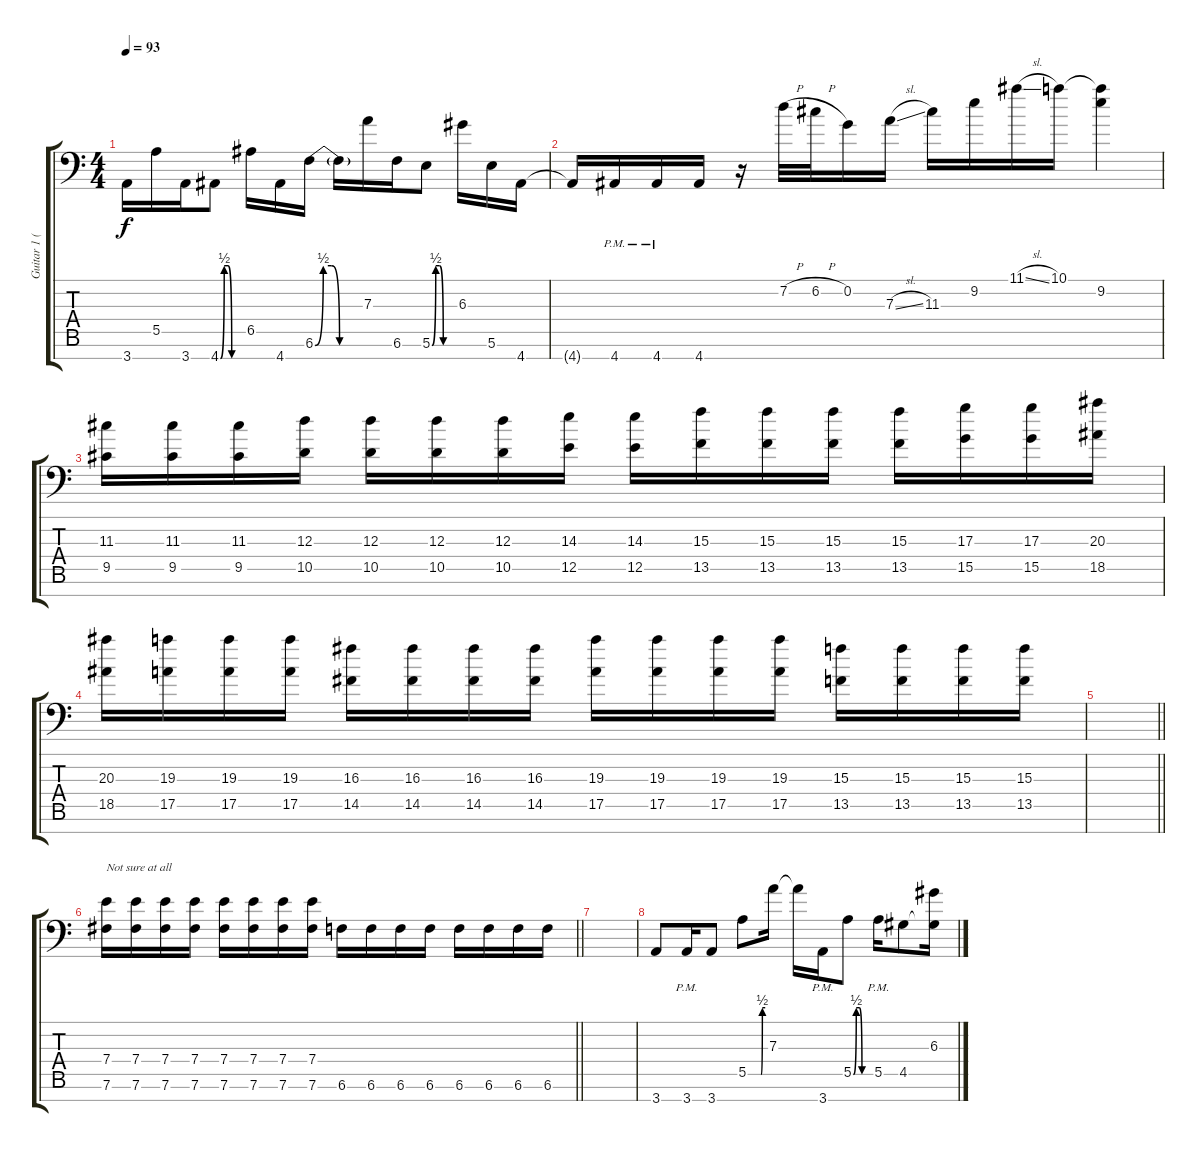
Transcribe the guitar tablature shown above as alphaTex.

\track ("Guitar 1 (2nd to 8th string)" "Guitar 1 (") {instrument distortionguitar}
\staff {score tabs}
\tuning (B3 G3 D3 A2 E2 B1 Gb1) {hide}
\ts (4 4)
\tempo 93
\clef f4
\ks c
3.7.16{dy f} 5.5.16 3.7.16 4.7{be (custom 0 0 10 2 20 2 30 0 60 0)}.8 6.5.16 4.7.16 6.6{be (custom 0 0 10 2 20 2 30 0 60 0)}.16 6.6{t}.16 7.3.16 6.6.16 5.6{be (custom 0 0 10 2 20 2 30 0 60 0)}.8 6.3.16 5.6.16 4.7.16 |
4.7{t}.16 4.7{pm}.16 4.7{pm}.16 4.7.16 r.16 7.2{h}.32 6.2{h}.32 0.2.16 7.3{sl}.16 11.3.16 9.2.16 11.1{sl}.16 10.1.16 (10.1{t} 9.2).4 |
(11.3 9.5).16 (11.3 9.5).16 (11.3 9.5).16 (12.3 10.5).16 (12.3 10.5).16 (12.3 10.5).16 (12.3 10.5).16 (14.3 12.5).16 (14.3 12.5).16 (15.3 13.5).16 (15.3 13.5).16 (15.3 13.5).16 (15.3 13.5).16 (17.3 15.5).16 (17.3 15.5).16 (20.3 18.5).16 |
(20.3 18.5).16 (19.3 17.5).16 (19.3 17.5).16 (19.3 17.5).16 (16.3 14.5).16 (16.3 14.5).16 (16.3 14.5).16 (16.3 14.5).16 (19.3 17.5).16 (19.3 17.5).16 (19.3 17.5).16 (19.3 17.5).16 (15.3 13.5).16 (15.3 13.5).16 (15.3 13.5).16 (15.3 13.5).16 |
\barLineRight lightlight
|
\barLineRight lightlight
(7.4 7.6).16{txt "Not sure at all"} (7.4 7.6).16 (7.4 7.6).16 (7.4 7.6).16 (7.4 7.6).16 (7.4 7.6).16 (7.4 7.6).16 (7.4 7.6).16 6.6.16 6.6.16 6.6.16 6.6.16 6.6.16 6.6.16 6.6.16 6.6.16 |
|
3.7.8 3.7{pm}.16 3.7.8 5.5{be (custom 0 0 45 0 50 2 60 2)}.8 7.3.16 7.3{t}.16 3.7{pm}.16 5.5{be (custom 0 0 10 2 20 2 30 0 60 0)}.8 5.5{pm}.16 4.5.8 (6.3 4.5{t}).16
